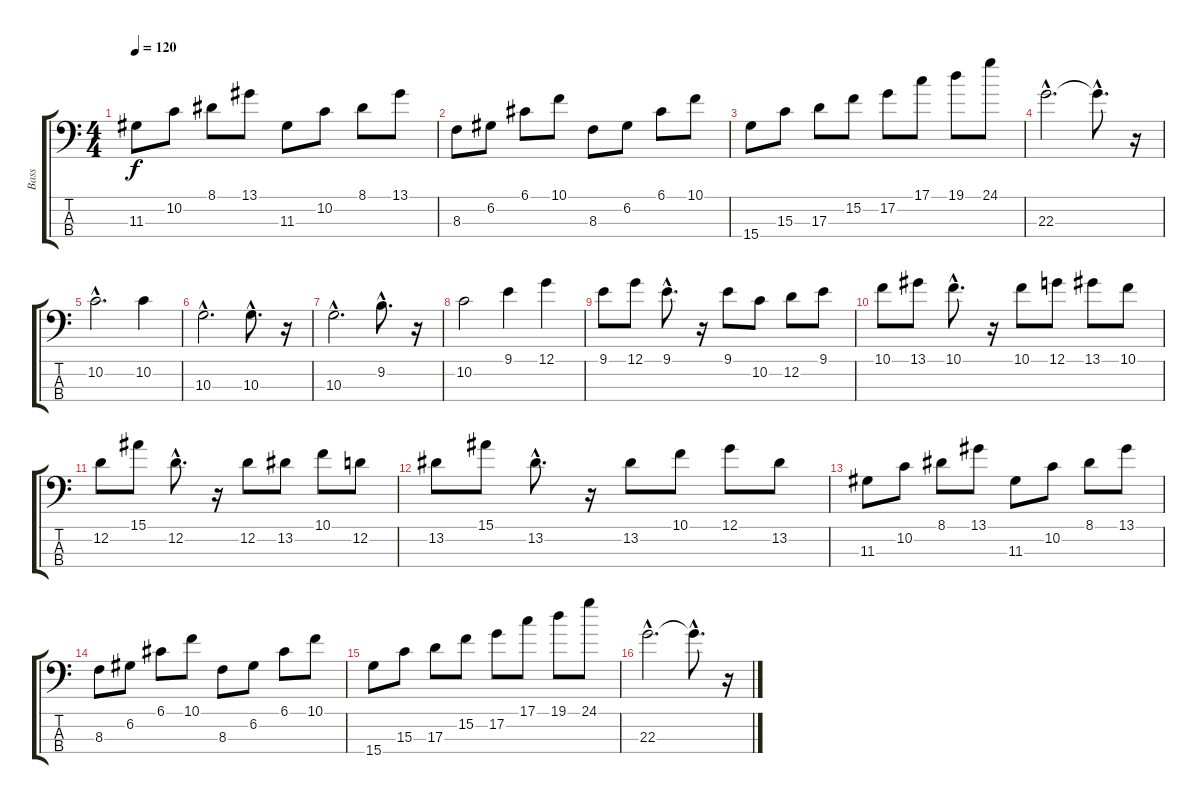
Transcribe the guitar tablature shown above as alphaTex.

\track ("Bass" "Bass") {instrument fretlessbass}
\staff {score tabs}
\tuning (G2 D2 A1 E1) {hide}
\ts (4 4)
\tempo 120
\clef f4
\ks c
11.3.8{dy f} 10.2.8 8.1.8 13.1.8 11.3.8 10.2.8 8.1.8 13.1.8 |
8.3.8 6.2.8 6.1.8 10.1.8 8.3.8 6.2.8 6.1.8 10.1.8 |
15.4.8 15.3.8 17.3.8 15.2.8 17.2.8 17.1.8 19.1.8 24.1.8 |
22.3{hac}.2{d} 22.3{hac t}.8{d} r.16 |
\section ("" "")
10.2{hac}.2{d} 10.2.4 |
10.3{hac}.2{d} 10.3{hac}.8{d} r.16 |
10.3{hac}.2{d} 9.2{hac}.8{d} r.16 |
10.2.2 9.1.4 12.1.4 |
9.1.8 12.1.8 9.1{hac}.8{d} r.16 9.1.8 10.2.8 12.2.8 9.1.8 |
10.1.8 13.1.8 10.1{hac}.8{d} r.16 10.1.8 12.1.8 13.1.8 10.1.8 |
12.2.8 15.1.8 12.2{hac}.8{d} r.16 12.2.8 13.2.8 10.1.8 12.2.8 |
13.2.8 15.1.8 13.2{hac}.8{d} r.16 13.2.8 10.1.8 12.1.8 13.2.8 |
11.3.8 10.2.8 8.1.8 13.1.8 11.3.8 10.2.8 8.1.8 13.1.8 |
8.3.8 6.2.8 6.1.8 10.1.8 8.3.8 6.2.8 6.1.8 10.1.8 |
15.4.8 15.3.8 17.3.8 15.2.8 17.2.8 17.1.8 19.1.8 24.1.8 |
22.3{hac}.2{d} 22.3{hac t}.8{d} r.16
